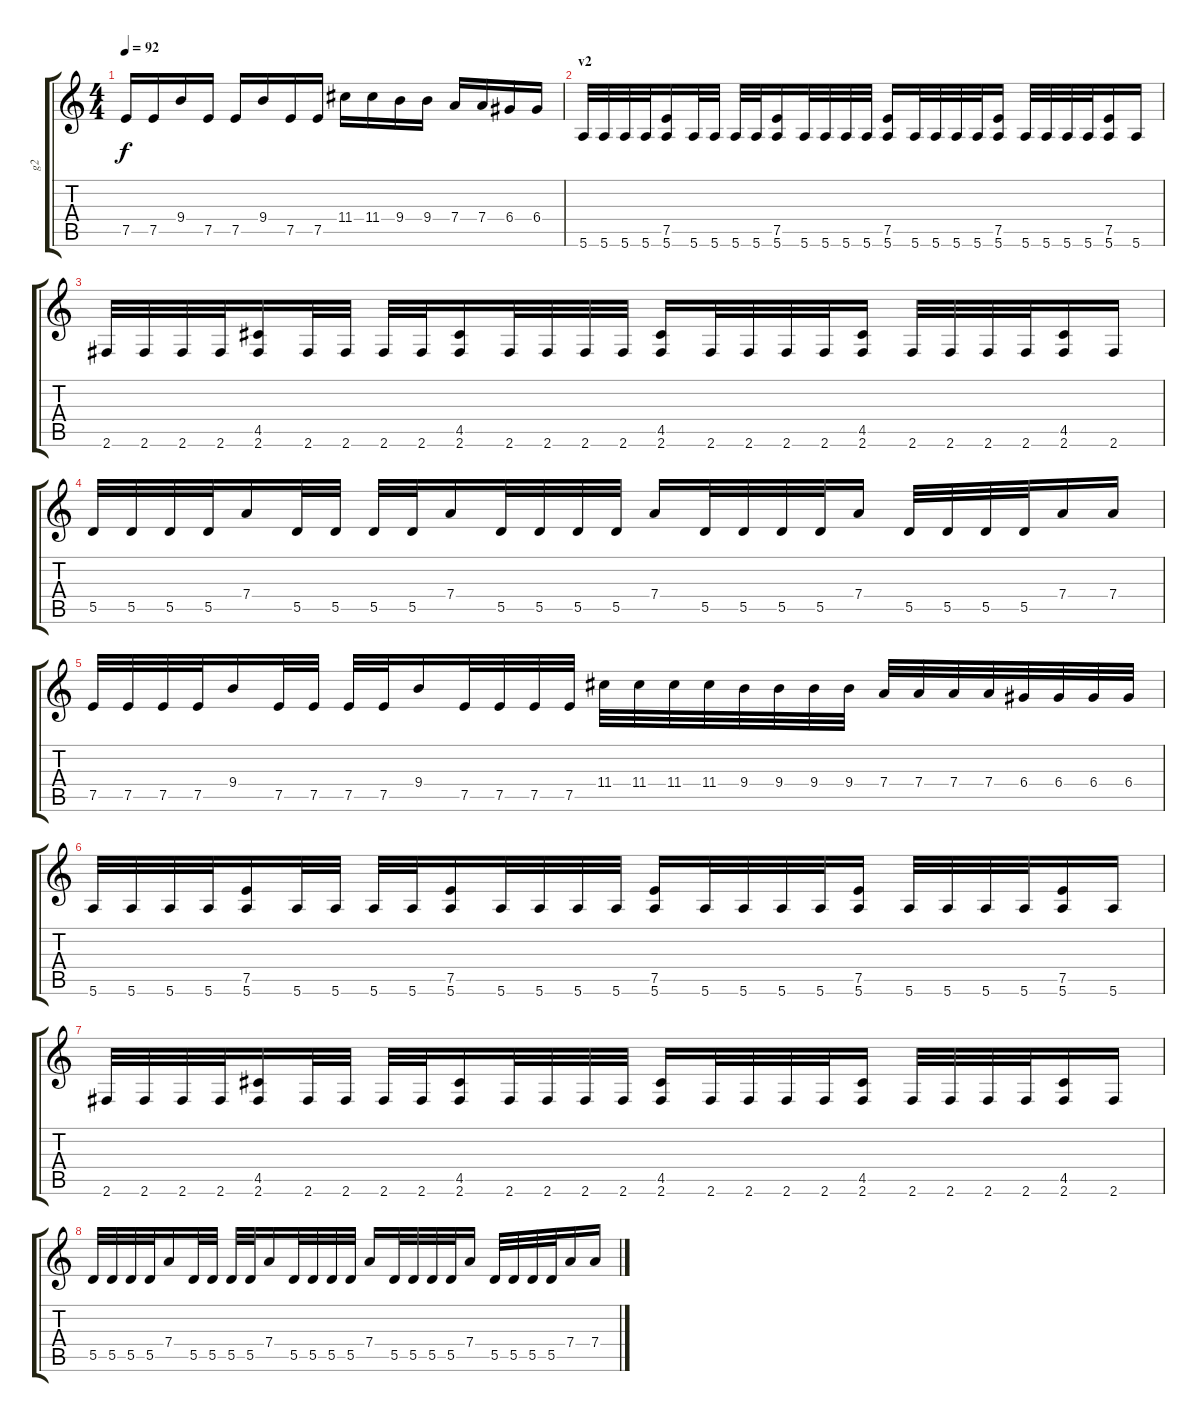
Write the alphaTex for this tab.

\track ("g2" "g2") {instrument distortionguitar}
\staff {score tabs}
\tuning (E4 B3 G3 D3 A2 E2) {hide}
\ts (4 4)
\tempo 92
\clef g2
\ks c
7.5.16{dy f} 7.5.16 9.4.16 7.5.16 7.5.16 9.4.16 7.5.16 7.5.16 11.4.16 11.4.16 9.4.16 9.4.16 7.4.16 7.4.16 6.4.16 6.4.16 |
\section ("" "v2")
5.6.32 5.6.32 5.6.32 5.6.32 (7.5 5.6).16 5.6.32 5.6.32 5.6.32 5.6.32 (7.5 5.6).16 5.6.32 5.6.32 5.6.32 5.6.32 (7.5 5.6).16 5.6.32 5.6.32 5.6.32 5.6.32 (7.5 5.6).16 5.6.32 5.6.32 5.6.32 5.6.32 (7.5 5.6).16 5.6.16 |
2.6.32 2.6.32 2.6.32 2.6.32 (4.5 2.6).16 2.6.32 2.6.32 2.6.32 2.6.32 (4.5 2.6).16 2.6.32 2.6.32 2.6.32 2.6.32 (4.5 2.6).16 2.6.32 2.6.32 2.6.32 2.6.32 (4.5 2.6).16 2.6.32 2.6.32 2.6.32 2.6.32 (4.5 2.6).16 2.6.16 |
5.5.32 5.5.32 5.5.32 5.5.32 7.4.16 5.5.32 5.5.32 5.5.32 5.5.32 7.4.16 5.5.32 5.5.32 5.5.32 5.5.32 7.4.16 5.5.32 5.5.32 5.5.32 5.5.32 7.4.16 5.5.32 5.5.32 5.5.32 5.5.32 7.4.16 7.4.16 |
7.5.32 7.5.32 7.5.32 7.5.32 9.4.16 7.5.32 7.5.32 7.5.32 7.5.32 9.4.16 7.5.32 7.5.32 7.5.32 7.5.32 11.4.32 11.4.32 11.4.32 11.4.32 9.4.32 9.4.32 9.4.32 9.4.32 7.4.32 7.4.32 7.4.32 7.4.32 6.4.32 6.4.32 6.4.32 6.4.32 |
5.6.32 5.6.32 5.6.32 5.6.32 (7.5 5.6).16 5.6.32 5.6.32 5.6.32 5.6.32 (7.5 5.6).16 5.6.32 5.6.32 5.6.32 5.6.32 (7.5 5.6).16 5.6.32 5.6.32 5.6.32 5.6.32 (7.5 5.6).16 5.6.32 5.6.32 5.6.32 5.6.32 (7.5 5.6).16 5.6.16 |
2.6.32 2.6.32 2.6.32 2.6.32 (4.5 2.6).16 2.6.32 2.6.32 2.6.32 2.6.32 (4.5 2.6).16 2.6.32 2.6.32 2.6.32 2.6.32 (4.5 2.6).16 2.6.32 2.6.32 2.6.32 2.6.32 (4.5 2.6).16 2.6.32 2.6.32 2.6.32 2.6.32 (4.5 2.6).16 2.6.16 |
5.5.32 5.5.32 5.5.32 5.5.32 7.4.16 5.5.32 5.5.32 5.5.32 5.5.32 7.4.16 5.5.32 5.5.32 5.5.32 5.5.32 7.4.16 5.5.32 5.5.32 5.5.32 5.5.32 7.4.16 5.5.32 5.5.32 5.5.32 5.5.32 7.4.16 7.4.16
